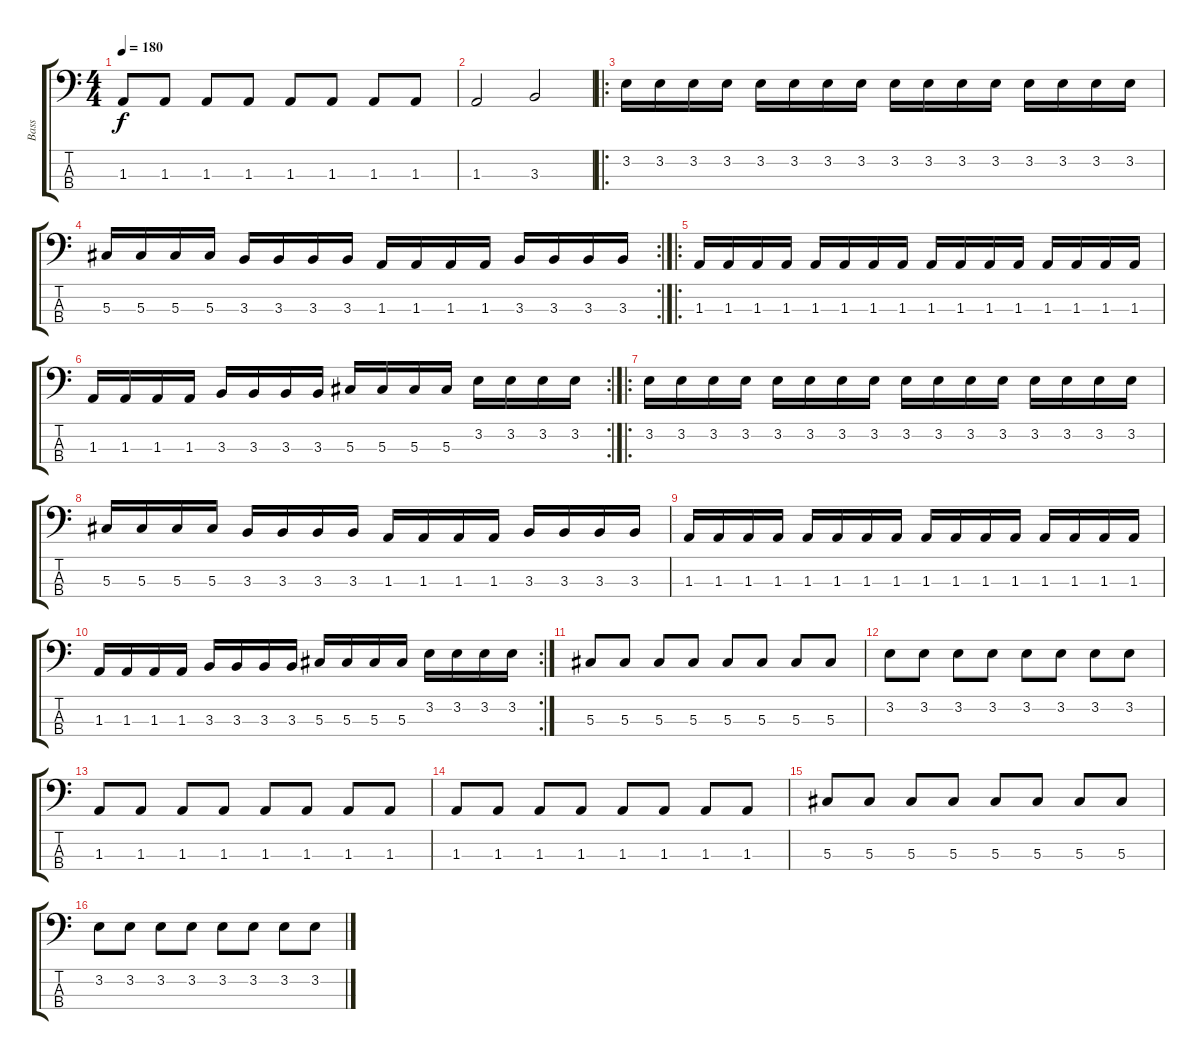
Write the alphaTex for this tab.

\track ("Bass" "Bass") {instrument electricbasspick}
\staff {score tabs}
\tuning (Gb2 Db2 Ab1 Eb1) {hide}
\ts (4 4)
\tempo 180
\clef f4
\ks c
1.3.8{dy f} 1.3.8 1.3.8 1.3.8 1.3.8 1.3.8 1.3.8 1.3.8 |
1.3.2 3.3.2 |
\ro
3.2.16 3.2.16 3.2.16 3.2.16 3.2.16 3.2.16 3.2.16 3.2.16 3.2.16 3.2.16 3.2.16 3.2.16 3.2.16 3.2.16 3.2.16 3.2.16 |
\rc 2
5.3.16 5.3.16 5.3.16 5.3.16 3.3.16 3.3.16 3.3.16 3.3.16 1.3.16 1.3.16 1.3.16 1.3.16 3.3.16 3.3.16 3.3.16 3.3.16 |
\ro
1.3.16 1.3.16 1.3.16 1.3.16 1.3.16 1.3.16 1.3.16 1.3.16 1.3.16 1.3.16 1.3.16 1.3.16 1.3.16 1.3.16 1.3.16 1.3.16 |
\rc 2
1.3.16 1.3.16 1.3.16 1.3.16 3.3.16 3.3.16 3.3.16 3.3.16 5.3.16 5.3.16 5.3.16 5.3.16 3.2.16 3.2.16 3.2.16 3.2.16 |
\ro
3.2.16 3.2.16 3.2.16 3.2.16 3.2.16 3.2.16 3.2.16 3.2.16 3.2.16 3.2.16 3.2.16 3.2.16 3.2.16 3.2.16 3.2.16 3.2.16 |
5.3.16 5.3.16 5.3.16 5.3.16 3.3.16 3.3.16 3.3.16 3.3.16 1.3.16 1.3.16 1.3.16 1.3.16 3.3.16 3.3.16 3.3.16 3.3.16 |
1.3.16 1.3.16 1.3.16 1.3.16 1.3.16 1.3.16 1.3.16 1.3.16 1.3.16 1.3.16 1.3.16 1.3.16 1.3.16 1.3.16 1.3.16 1.3.16 |
\rc 2
1.3.16 1.3.16 1.3.16 1.3.16 3.3.16 3.3.16 3.3.16 3.3.16 5.3.16 5.3.16 5.3.16 5.3.16 3.2.16 3.2.16 3.2.16 3.2.16 |
5.3.8 5.3.8 5.3.8 5.3.8 5.3.8 5.3.8 5.3.8 5.3.8 |
3.2.8 3.2.8 3.2.8 3.2.8 3.2.8 3.2.8 3.2.8 3.2.8 |
1.3.8 1.3.8 1.3.8 1.3.8 1.3.8 1.3.8 1.3.8 1.3.8 |
1.3.8 1.3.8 1.3.8 1.3.8 1.3.8 1.3.8 1.3.8 1.3.8 |
5.3.8 5.3.8 5.3.8 5.3.8 5.3.8 5.3.8 5.3.8 5.3.8 |
3.2.8 3.2.8 3.2.8 3.2.8 3.2.8 3.2.8 3.2.8 3.2.8
